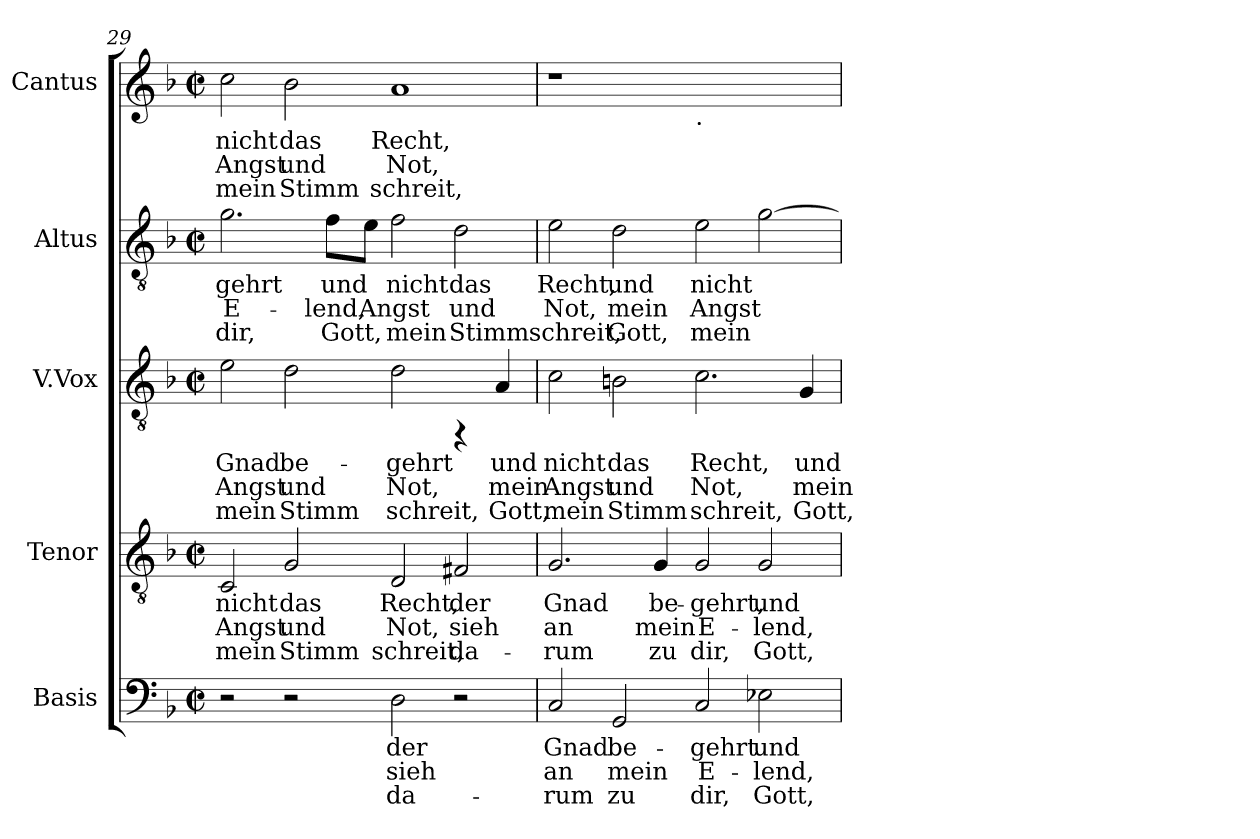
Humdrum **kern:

**kern	**text	**text	**text	**kern	**text	**text	**text	**kern	**text	**text	**text	**kern	**text	**text	**text	**kern	**text	**text	**text
*part5	*part5	*part5	*part5	*part4	*part4	*part4	*part4	*part3	*part3	*part3	*part3	*part2	*part2	*part2	*part2	*part1	*part1	*part1	*part1
*staff5	*staff5	*staff5	*staff5	*staff4	*staff4	*staff4	*staff4	*staff3	*staff3	*staff3	*staff3	*staff2	*staff2	*staff2	*staff2	*staff1	*staff1	*staff1	*staff1
*I"Basis	*	*	*	*I"Tenor	*	*	*	*I"V.Vox	*	*	*	*I"Altus	*	*	*	*I"Cantus	*	*	*
*I'B	*	*	*	*I'T	*	*	*	*	*	*	*	*I'A	*	*	*	*I'C	*	*	*
*clefF4	*	*	*	*clefGv2	*	*	*	*clefGv2	*	*	*	*clefGv2	*	*	*	*clefG2	*	*	*
*k[b-]	*	*	*	*k[b-]	*	*	*	*k[b-]	*	*	*	*k[b-]	*	*	*	*k[b-]	*	*	*
*F:	*	*	*	*F:	*	*	*	*F:	*	*	*	*F:	*	*	*	*F:	*	*	*
*M2/2	*	*	*	*M2/2	*	*	*	*M2/2	*	*	*	*M2/2	*	*	*	*M2/2	*	*	*
*met(c|)	*	*	*	*met(c|)	*	*	*	*met(c|)	*	*	*	*met(c|)	*	*	*	*met(c|)	*	*	*
=29	=29	=29	=29	=29	=29	=29	=29	=29	=29	=29	=29	=29	=29	=29	=29	=29	=29	=29	=29
!	!	!	!	!	!LO:LY:b:cj	!LO:LY:b:cj	!LO:LY:b:cj	!	!LO:LY:b:cj	!LO:LY:b:cj	!LO:LY:b:cj	!	!LO:LY:b:cj	!LO:LY:b:cj	!LO:LY:b:cj	!	!LO:LY:b:cj	!LO:LY:b:cj	!LO:LY:b:cj
2r	.	.	.	2C/	nicht	Angst	mein	2e\	Gnad	Angst	mein	2.g\	gehrt	E-	-dir,	2cc\	nicht	Angst	mein
!	!	!	!	!	!LO:LY:b:cj	!LO:LY:b:cj	!LO:LY:b:cj	!	!LO:LY:b:cj	!LO:LY:b:cj	!LO:LY:b:cj	!	!	!	!	!	!LO:LY:b:cj	!LO:LY:b:cj	!LO:LY:b:cj
2r	.	.	.	2G/	das	und	Stimm	2d\	be-	-und	Stimm	.	.	.	.	2b-\	das	und	Stimm
!	!	!	!	!	!	!	!	!	!	!	!	!	!LO:LY:b:cj	!LO:LY:b:cj	!LO:LY:b:cj	!	!	!	!
.	.	.	.	.	.	.	.	.	.	.	.	8f\L	und	lend,	Gott,	.	.	.	.
!	!	!	!	!	!	!	!	!	!	!	!	!	!LO:LY:b:cj	!LO:LY:b:cj	!LO:LY:b:cj	!	!	!	!
.	.	.	.	.	.	.	.	.	.	.	.	8e\J	.	Angst	.	.	.	.	.
!	!LO:LY:b:cj	!LO:LY:b:cj	!LO:LY:b:cj	!	!LO:LY:b:cj	!LO:LY:b:cj	!LO:LY:b:cj	!	!LO:LY:b:cj	!LO:LY:b:cj	!LO:LY:b:cj	!	!LO:LY:b:cj	!LO:LY:b:cj	!LO:LY:b:cj	!	!LO:LY:b:cj	!LO:LY:b:cj	!LO:LY:b:cj
2D\	der	sieh	da-	2D/	Recht,	Not,	schreit,	2d\	gehrt	Not,	schreit,	2f\	nicht	.	mein	1a	Recht,	Not,	schreit,
!	!	!	!	!	!LO:LY:b:cj	!LO:LY:b:cj	!LO:LY:b:cj	!	!	!	!	!	!LO:LY:b:cj	!LO:LY:b:cj	!LO:LY:b:cj	!	!	!	!
2r	.	.	.	2F#X/	der	sieh	da-	4rFF	.	.	.	2d\	das	und	Stimm	.	.	.	.
!	!	!	!	!	!	!	!	!	!LO:LY:b:cj	!LO:LY:b:cj	!LO:LY:b:cj	!	!	!	!	!	!	!	!
.	.	.	.	.	.	.	.	4A/	und	mein	Gott,	.	.	.	.	.	.	.	.
!!LO:PB:g=z
=30	=30	=30	=30	=30	=30	=30	=30	=30	=30	=30	=30	=30	=30	=30	=30	=30	=30	=30	=30
!	!LO:LY:b:cj	!LO:LY:b:cj	!LO:LY:b:cj	!	!LO:LY:b:cj	!LO:LY:b:cj	!LO:LY:b:cj	!	!LO:LY:b:cj	!LO:LY:b:cj	!LO:LY:b:cj	!	!LO:LY:b:cj	!LO:LY:b:cj	!LO:LY:b:cj	!	!	!	!
2C/	-Gnad	an	rum	2.G/	-Gnad	an	rum	2c\	nicht	Angst	mein	2e\	Recht,	Not,	schreit,	1r	.	.	.
!	!LO:LY:b:cj	!LO:LY:b:cj	!LO:LY:b:cj	!	!	!	!	!	!LO:LY:b:cj	!LO:LY:b:cj	!LO:LY:b:cj	!	!LO:LY:b:cj	!LO:LY:b:cj	!LO:LY:b:cj	!	!	!	!
2GG/	be-	-mein	zu	.	.	.	.	2Bn\	das	und	Stimm	2d\	und	mein	Gott,	.	.	.	.
!	!	!	!	!	!LO:LY:b:cj	!LO:LY:b:cj	!LO:LY:b:cj	!	!	!	!	!	!	!	!	!	!	!	!
.	.	.	.	4G/	be-	-mein	zu	.	.	.	.	.	.	.	.	.	.	.	.
!	!	!	!	!	!	!	!	!	!	!	!	!	!	!	!	!LO:TX:b:t=.	!	!	!
!	!LO:LY:b:cj	!LO:LY:b:cj	!LO:LY:b:cj	!	!LO:LY:b:cj	!LO:LY:b:cj	!LO:LY:b:cj	!	!LO:LY:b:cj	!LO:LY:b:cj	!LO:LY:b:cj	!	!LO:LY:b:cj	!LO:LY:b:cj	!LO:LY:b:cj	!	!	!	!
2C/	gehrt	E-	-dir,	2G/	gehrt,	E-	-dir,	2.c\	Recht,	Not,	schreit,	2e\	nicht	Angst	mein	1ryy	.	.	.
!	!LO:LY:b:cj	!LO:LY:b:cj	!LO:LY:b:cj	!	!LO:LY:b:cj	!LO:LY:b:cj	!LO:LY:b:cj	!	!	!	!	!	!LO:LY:b:cj	!LO:LY:b:cj	!LO:LY:b:cj	!	!	!	!
2E-X\	und	lend,	Gott,	2G/	und	lend,	Gott,	.	.	.	.	[>2g\	.	.	.	.	.	.	.
!	!	!	!	!	!	!	!	!	!LO:LY:b:cj	!LO:LY:b:cj	!LO:LY:b:cj	!	!	!	!	!	!	!	!
.	.	.	.	.	.	.	.	4G/	und	mein	Gott,	.	.	.	.	.	.	.	.
=	=	=	=	=	=	=	=	=	=	=	=	=	=	=	=	=	=	=	=
*-	*-	*-	*-	*-	*-	*-	*-	*-	*-	*-	*-	*-	*-	*-	*-	*-	*-	*-	*-
